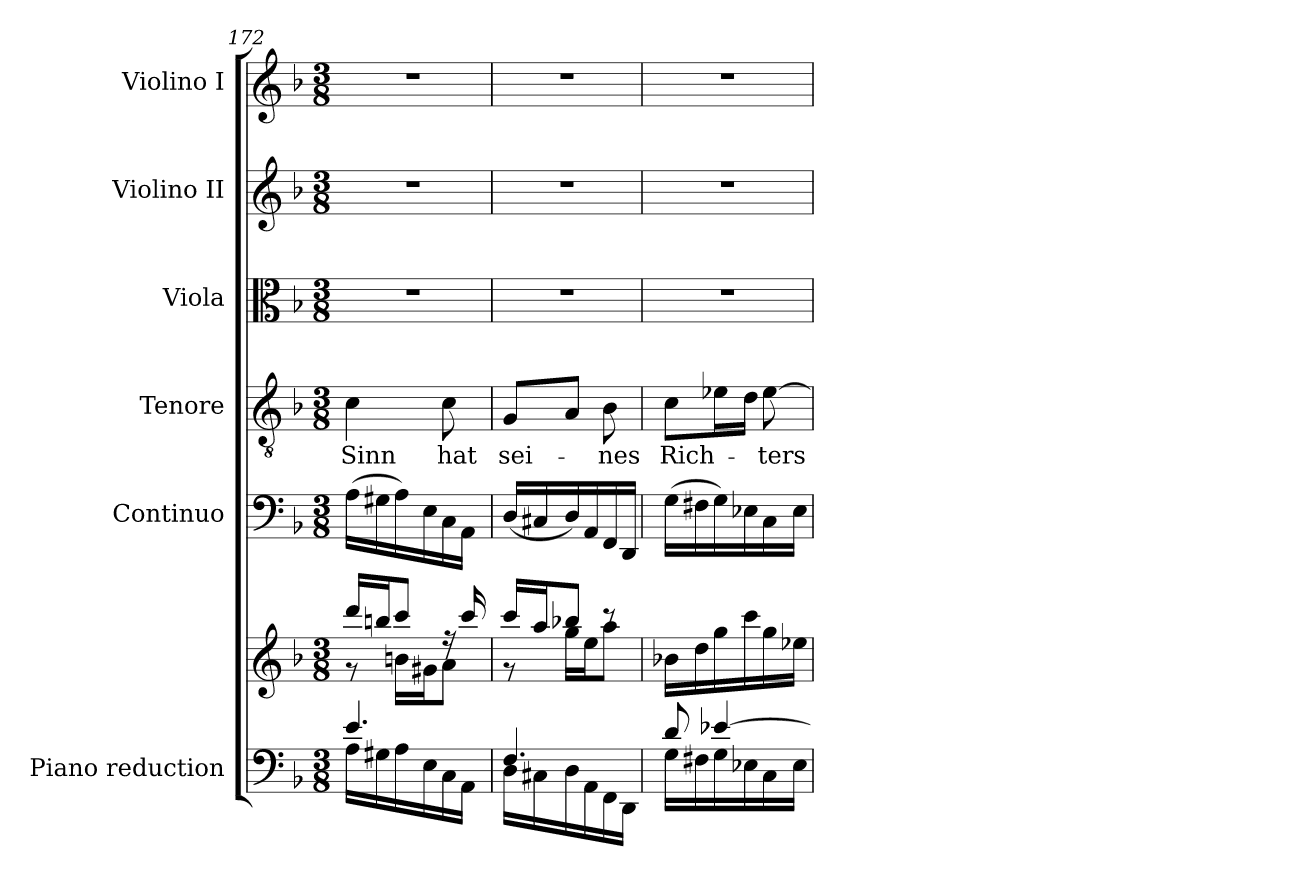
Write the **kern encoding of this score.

**kern	**kern	**kern	**kern	**text	**kern	**kern	**kern
*part6	*part6	*part5	*part4	*part4	*part3	*part2	*part1
*staff7	*staff6	*staff5	*staff4	*staff4	*staff3	*staff2	*staff1
*I"Piano reduction	*	*I"Continuo	*I"Tenore	*	*I"Viola	*I"Violino II	*I"Violino I
*I'Pno	*	*	*	*	*I'Vla	*I'Vln	*I'Vln
*clefF4	*clefG2	*clefF4	*clefGv2	*	*clefC3	*clefG2	*clefG2
*k[b-]	*k[b-]	*k[b-]	*k[b-]	*	*k[b-]	*k[b-]	*k[b-]
*M3/8	*M3/8	*M3/8	*M3/8	*	*M3/8	*M3/8	*M3/8
=172	=172	=172	=172	=172	=172	=172	=172
*^	*^	*	*	*	*	*	*
!	!	!	!	!	!	!LO:LY:b	!	!	!
4.e/	16A\LL	16ddd/LL	8r	(>16A\LL	4c\	Sinn	4.r	4.r	4.r
.	16G#X\	16bbn/J	.	16G#X\	.	.	.	.	.
.	16A\	8ccc/J	16bn\LL	16A\)	.	.	.	.	.
.	16E\	.	16g#X\J	16E\	.	.	.	.	.
!	!	!	!	!	!	!LO:LY:b	!	!	!
.	16C\	16rff	8a\J	16C\	8c\	hat	.	.	.
.	16AA\JJ	16ccc/	.	16AA\JJ	.	.	.	.	.
!!LO:PB:g=z
=173	=173	=173	=173	=173	=173	=173	=173	=173	=173
!	!	!	!	!	!	!LO:LY:b	!	!	!
4.F/	16D\LL	16ccc/LL	8r	(<16D/LL	8G/L	sei-	4.r	4.r	4.r
.	16C#X\	16aa/J	.	16C#X/	.	.	.	.	.
.	16D\	8bb-X/J	16gg\LL	16D/)	8A/J	.	.	.	.
.	16AA\	.	16ee\J	16AA/	.	.	.	.	.
!	!	!	!	!	!	!LO:LY:b	!	!	!
.	16FF\	8rccc	8aa\J	16FF/	8B-\	-nes	.	.	.
.	16DD\JJ	.	.	16DD/JJ	.	.	.	.	.
*	*	*v	*v	*	*	*	*	*	*
=174	=174	=174	=174	=174	=174	=174	=174	=174
!	!	!	!	!	!LO:LY:b	!	!	!
8d/	16G\LL	16b-X\LL	(>16G\LL	8c\L	Rich-	4.r	4.r	4.r
.	16F#X\	16dd\	16F#X\	.	.	.	.	.
[4e-X/	16G\	16gg\	16G\)	16e-X\L	.	.	.	.
.	16E-X\	16ccc\	16E-X\	16d\JJ	.	.	.	.
!	!	!	!	!	!LO:LY:b	!	!	!
.	16C\	16gg\	16C\	[8e-\	-ters	.	.	.
.	16E-\JJ	16ee-X\JJ	16E-\JJ	.	.	.	.	.
*v	*v	*	*	*	*	*	*	*
=	=	=	=	=	=	=	=
*-	*-	*-	*-	*-	*-	*-	*-
